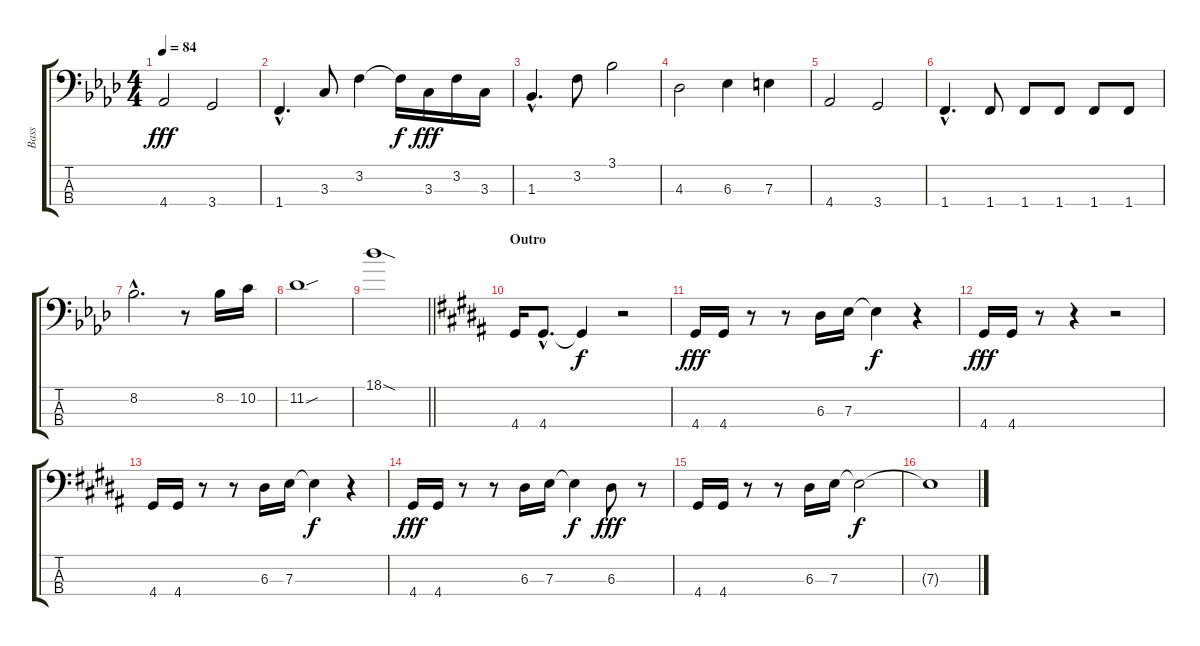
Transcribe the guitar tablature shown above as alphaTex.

\track ("Bass" "Bass") {instrument electricbassfinger}
\staff {score tabs}
\tuning (G2 D2 A1 E1) {hide}
\ts (4 4)
\tempo 84
\clef f4
\ks ab
4.4.2{dy fff} 3.4.2 |
1.4{hac}.4{d} 3.3.8 3.2.4 3.2{t}.16{dy f} 3.3.16{dy fff} 3.2.16 3.3.16 |
1.3{hac}.4{d} 3.2.8 3.1.2 |
4.3.2 6.3.4 7.3.4 |
4.4.2 3.4.2 |
1.4{hac}.4{d} 1.4.8 1.4.8 1.4.8 1.4.8 1.4.8 |
8.2{hac}.2{d} r.8 8.2.16 10.2.16 |
11.2{sou}.1 |
\barLineRight lightlight
18.1{sod}.1 |
\section ("" "Outro")
\ks b
4.4.16 4.4{hac}.8{d} 4.4{t}.4{dy f} r.2 |
4.4.16{dy fff} 4.4.16 r.8 r.8 6.3.16 7.3.16 7.3{t}.4{dy f} r.4 |
4.4.16{dy fff} 4.4.16 r.8 r.4 r.2 |
4.4.16 4.4.16 r.8 r.8 6.3.16 7.3.16 7.3{t}.4{dy f} r.4 |
4.4.16{dy fff} 4.4.16 r.8 r.8 6.3.16 7.3.16 7.3{t}.4{dy f} 6.3.8{dy fff} r.8 |
4.4.16 4.4.16 r.8 r.8 6.3.16 7.3.16 7.3{t}.2{dy f} |
7.3{t}.1
